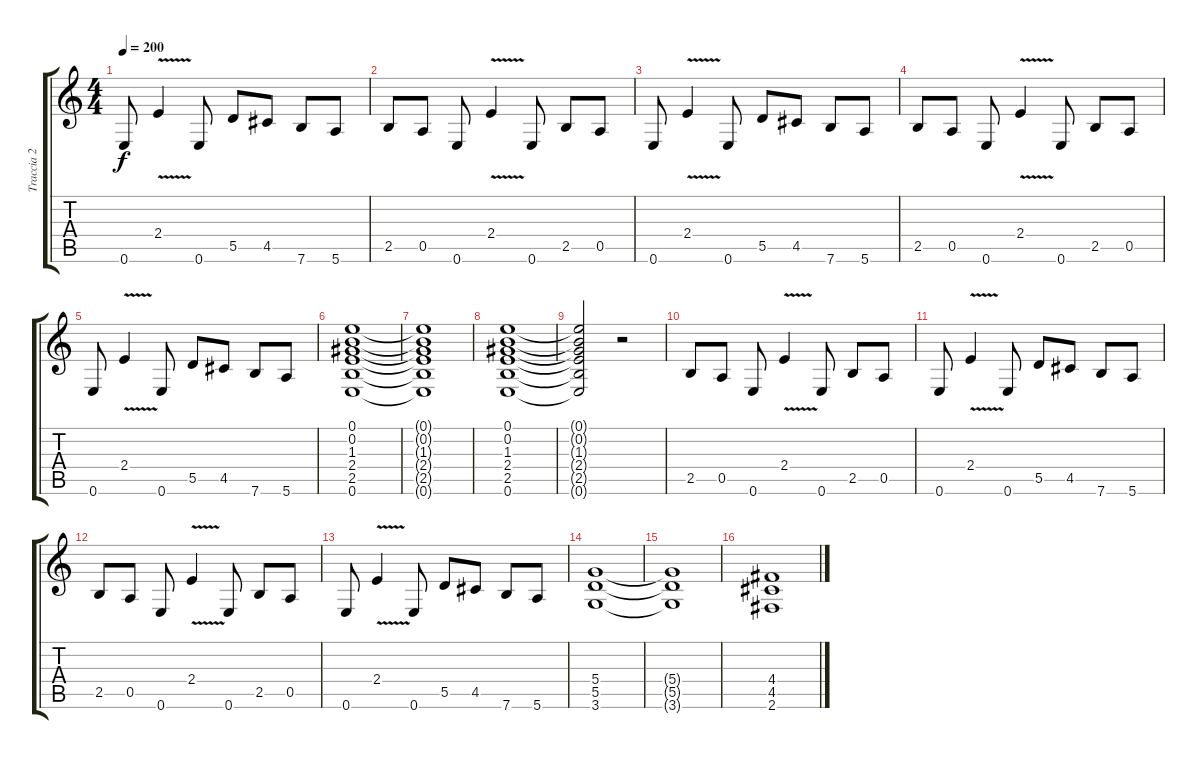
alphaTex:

\track ("Traccia 2" "Traccia 2") {instrument overdrivenguitar}
\staff {score tabs}
\tuning (E4 B3 G3 D3 A2 E2) {hide}
\ts (4 4)
\tempo 200
\clef g2
\ks c
0.6.8{dy f} 2.4{v}.4 0.6.8 5.5.8 4.5.8 7.6.8 5.6.8 |
2.5.8 0.5.8 0.6.8 2.4{v}.4 0.6.8 2.5.8 0.5.8 |
0.6.8 2.4{v}.4 0.6.8 5.5.8 4.5.8 7.6.8 5.6.8 |
2.5.8 0.5.8 0.6.8 2.4{v}.4 0.6.8 2.5.8 0.5.8 |
0.6.8 2.4{v}.4 0.6.8 5.5.8 4.5.8 7.6.8 5.6.8 |
(0.1 0.2 1.3 2.4 2.5 0.6).1 |
(0.1{t} 0.2{t} 1.3{t} 2.4{t} 2.5{t} 0.6{t}).1 |
(0.1 0.2 1.3 2.4 2.5 0.6).1 |
(0.1{t} 0.2{t} 1.3{t} 2.4{t} 2.5{t} 0.6{t}).2 r.2 |
2.5.8 0.5.8 0.6.8 2.4{v}.4 0.6.8 2.5.8 0.5.8 |
0.6.8 2.4{v}.4 0.6.8 5.5.8 4.5.8 7.6.8 5.6.8 |
2.5.8 0.5.8 0.6.8 2.4{v}.4 0.6.8 2.5.8 0.5.8 |
0.6.8 2.4{v}.4 0.6.8 5.5.8 4.5.8 7.6.8 5.6.8 |
(5.4 5.5 3.6).1 |
(5.4{t} 5.5{t} 3.6{t}).1 |
(4.4 4.5 2.6).1
